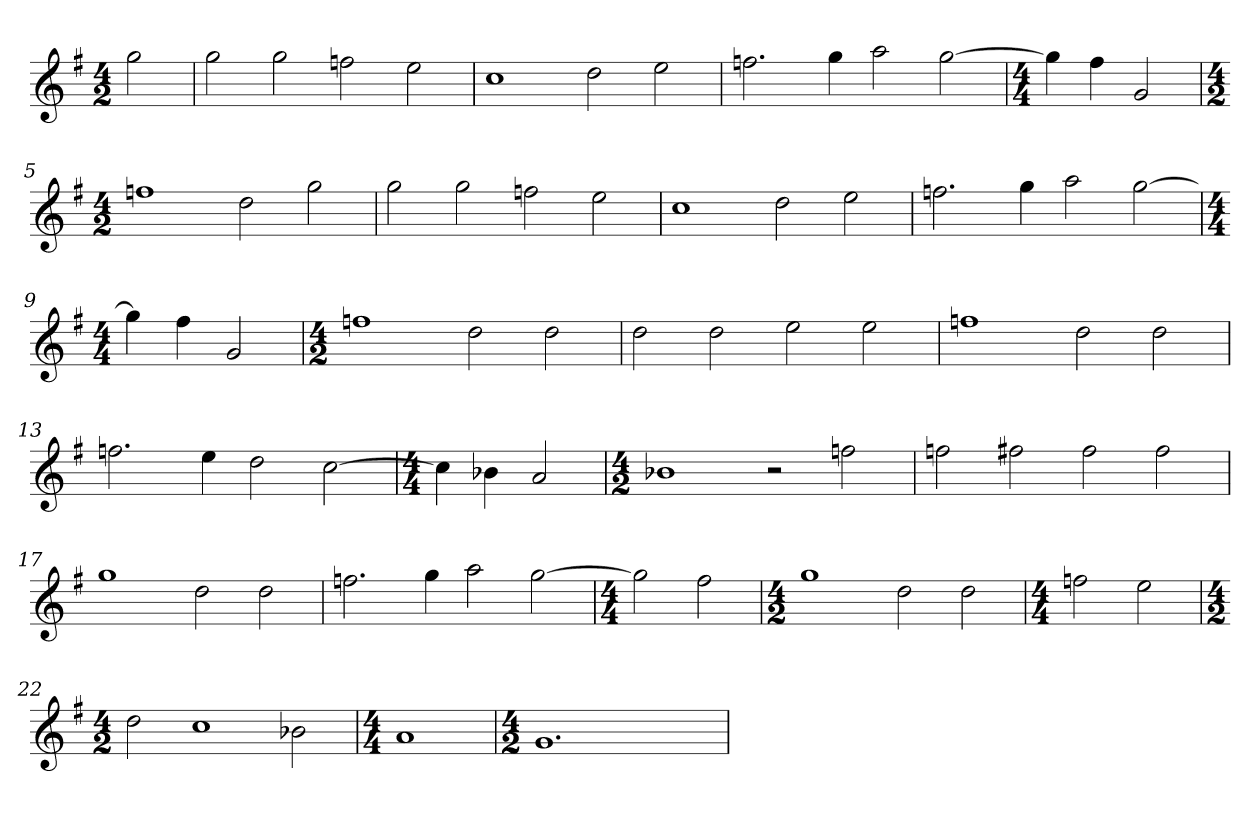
**kern
*part1
*staff1
*clefG2
*k[f#]
*G:
*M4/2
=
2gg
=1
2gg
2gg
2ffn
2ee
=2
1cc
2dd
2ee
=3
2.ffn
4gg
2aa
[2gg
=4
*M4/4
4gg]
4ff#
2g
=5
*M4/2
1ffn
2dd
2gg
=6
2gg
2gg
2ffn
2ee
=7
1cc
2dd
2ee
=8
2.ffn
4gg
2aa
[2gg
=9
*M4/4
4gg]
4ff#
2g
=10
*M4/2
1ffn
2dd
2dd
=11
2dd
2dd
2ee
2ee
=12
1ffn
2dd
2dd
=13
2.ffn
4ee
2dd
[2cc
=14
*M4/4
4cc]
4b-X
2a
=15
*M4/2
1b-X
2r
2ffn
=16
2ffn
2ff#
2ff#
2ff#
=17
1gg
2dd
2dd
=18
2.ffn
4gg
2aa
[2gg
=19
*M4/4
2gg]
2ff#
=20
*M4/2
1gg
2dd
2dd
=21
*M4/4
2ffn
2ee
=22
*M4/2
2dd
1cc
2b-X
=23
*M4/4
1a
=24
*M4/2
1.g
2ryy
=
*-
